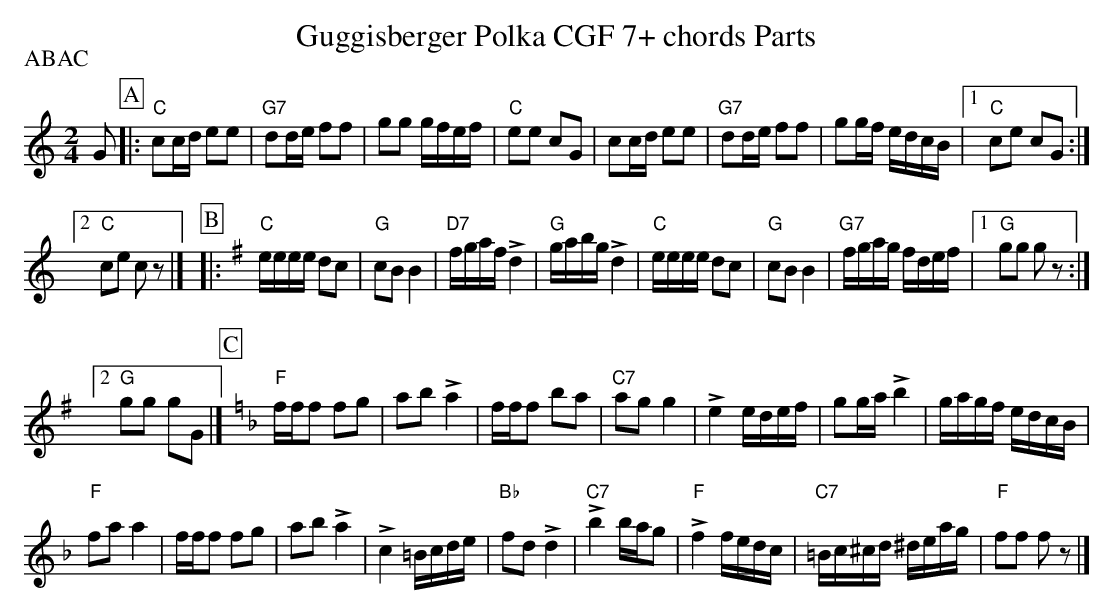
X:1
T:Guggisberger Polka CGF 7+ chords Parts
P:ABAC
M:2/4
L:1/16
K:Cmaj%%MIDI gchordon
G2 [P:A] |:"C"c2cd e2e2 | "G7"d2de f2f2 | g2g2 gfef | "C"e2e2 c2G2 | c2cd e2e2 | "G7"d2de f2f2 | g2gf edcB |1 "C"c2e2 c2G2 :|2
"C"c2e2 c2z2 |] [P:B] |: [K:Gmaj] "C"eeee d2c2 | "G"c2B2 B4 | "D7"fgaf !>!d4 | "G"gabg !>!d4 | "C"eeee d2c2 | "G"c2B2 B4 | "G7"fgag fdef |1 "G"g2g2 g2z2 :|2
"G"g2g2 g2G2 |] [P:C] [K:Fmaj] "F"fff2 f2g2 | a2b2 !>!a4 | fff2 b2a2 | "C7"a2g2 ">"g4 | !>!e4 edef | g2ga !>!b4 | gagf edcB |
"F"f2a2 a4 | fff2 f2g2 | a2b2 !>!a4 | !>!c4 =Bcde | "Bb"f2d2!>!d4 | "C7"!>!b4 bag2 | "F"!>!f4 fedc | "C7"=Bc^cd ^deag | "F"f2f2 f2z2 |]
